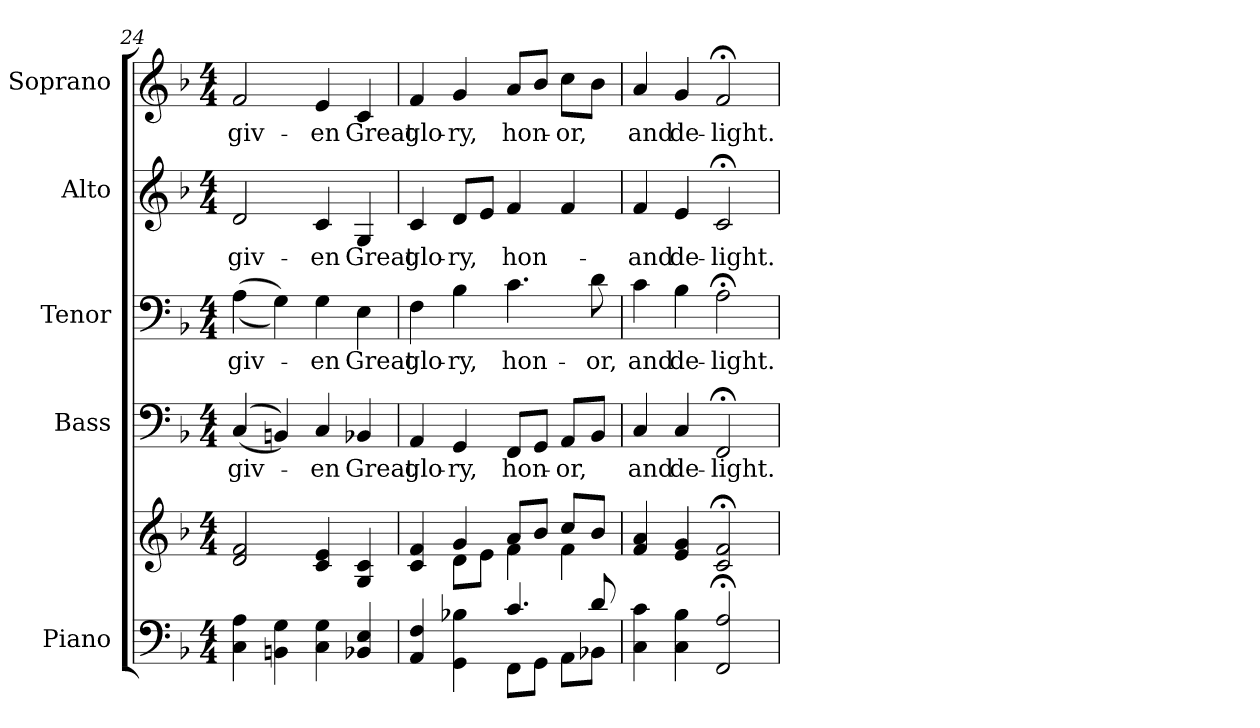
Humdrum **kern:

**kern	**kern	**kern	**text	**kern	**text	**kern	**text	**kern	**text
*part5	*part5	*part4	*part4	*part3	*part3	*part2	*part2	*part1	*part1
*staff6	*staff5	*staff4	*staff4	*staff3	*staff3	*staff2	*staff2	*staff1	*staff1
*I"Piano	*	*I"Bass	*	*I"Tenor	*	*I"Alto	*	*I"Soprano	*
*I'Pno.	*	*I'B.	*	*I'T.	*	*I'A.	*	*I'S.	*
*clefF4	*clefG2	*clefF4	*	*clefF4	*	*clefG2	*	*clefG2	*
*k[b-]	*k[b-]	*k[b-]	*	*k[b-]	*	*k[b-]	*	*k[b-]	*
*F:	*F:	*F:	*	*F:	*	*F:	*	*F:	*
*M4/4	*M4/4	*M4/4	*	*M4/4	*	*M4/4	*	*M4/4	*
=24	=24	=24	=24	=24	=24	=24	=24	=24	=24
!	!	!	!LO:LY:b:color=#000000	!	!	!	!	!	!
!	!	!	!	!	!LO:LY:b:color=#000000	!	!	!	!
!	!	!	!	!	!	!	!LO:LY:b:color=#000000	!	!
!	!	!	!	!	!	!	!	!	!LO:LY:b:color=#000000
4Ci\ 4Ai	2di/ 2fi	((4Ci/	giv-	((4Ai\	giv-	2di/	giv-	2fi/	giv-
4BBni\ 4Gi	.	4BBni/))	.	4Gi\))	.	.	.	.	.
!	!	!	!LO:LY:b:color=#000000	!	!	!	!	!	!
!	!	!	!	!	!LO:LY:b:color=#000000	!	!	!	!
!	!	!	!	!	!	!	!LO:LY:b:color=#000000	!	!
!	!	!	!	!	!	!	!	!	!LO:LY:b:color=#000000
4Ci\ 4Gi	4ci/ 4ei	4Ci/	-en	4Gi\	-en	4ci/	-en	4ei/	-en
!	!	!	!LO:LY:b:color=#000000	!	!	!	!	!	!
!	!	!	!	!	!LO:LY:b:color=#000000	!	!	!	!
!	!	!	!	!	!	!	!LO:LY:b:color=#000000	!	!
!	!	!	!	!	!	!	!	!	!LO:LY:b:color=#000000
4BB-Xi/ 4Ei	4Gi/ 4ci	4BB-Xi/	Great	4Ei\	Great	4Gi/	Great	4ci/	Great
!!LO:PB:g=z
=25	=25	=25	=25	=25	=25	=25	=25	=25	=25
*^	*^	*	*	*	*	*	*	*	*
!	!	!	!	!	!LO:LY:b:color=#000000	!	!	!	!	!	!
!	!	!	!	!	!	!	!LO:LY:b:color=#000000	!	!	!	!
!	!	!	!	!	!	!	!	!	!LO:LY:b:color=#000000	!	!
!	!	!	!	!	!	!	!	!	!	!	!LO:LY:b:color=#000000
4AAi/ 4Fi	2ryy	4ci/ 4fi	4ryy	4AAi/	glo-	4Fi\	glo-	4ci/	glo-	4fi/	glo-
!	!	!	!	!	!LO:LY:b:color=#000000	!	!	!	!	!	!
!	!	!	!	!	!	!	!LO:LY:b:color=#000000	!	!	!	!
!	!	!	!	!	!	!	!	!	!LO:LY:b:color=#000000	!	!
!	!	!	!	!	!	!	!	!	!	!	!LO:LY:b:color=#000000
4GGi\ 4B-Xi	.	4gi/	8di\L	4GGi/	-ry,	4B-i\	-ry,	8di/L	-ry,	4gi/	-ry,
.	.	.	8ei\J	.	.	.	.	8ei/J	.	.	.
!	!	!	!	!	!LO:LY:b:color=#000000	!	!	!	!	!	!
!	!	!	!	!	!	!	!LO:LY:b:color=#000000	!	!	!	!
!	!	!	!	!	!	!	!	!	!LO:LY:b:color=#000000	!	!
!	!	!	!	!	!	!	!	!	!	!	!LO:LY:b:color=#000000
4.ci/	8FFi\L	8ai/L	4fi\	8FFi/L	hon-	4.ci\	hon-	4fi/	hon-	8ai/L	hon-
.	8GGi\J	8b-i/J	.	8GGi/J	.	.	.	.	.	8b-i/J	.
!	!	!	!	!	!LO:LY:b:color=#000000	!	!	!	!	!	!
!	!	!	!	!	!	!	!	!	!	!	!LO:LY:b:color=#000000
.	8AAi\L	8cci/L	4fi\	8AAi/L	-or,	.	.	4fi/	.	8cci\L	-or,
!	!	!	!	!	!	!	!LO:LY:b:color=#000000	!	!	!	!
8di/	8BB-Xi\J	8b-i/J	.	8BB-i/J	.	8di\	-or,	.	.	8b-i\J	.
*v	*v	*	*	*	*	*	*	*	*	*	*
*	*v	*v	*	*	*	*	*	*	*	*
=26	=26	=26	=26	=26	=26	=26	=26	=26	=26
*^	*	*	*	*	*	*	*	*	*
!	!	!	!	!LO:LY:b:color=#000000	!	!	!	!	!	!
*v	*v	*	*	*	*	*	*	*	*	*
*^	*	*	*	*	*	*	*	*	*
!	!	!	!	!	!	!LO:LY:b:color=#000000	!	!	!	!
*v	*v	*	*	*	*	*	*	*	*	*
*^	*	*	*	*	*	*	*	*	*
!	!	!	!	!	!	!	!	!LO:LY:b:color=#000000	!	!
*v	*v	*	*	*	*	*	*	*	*	*
*^	*	*	*	*	*	*	*	*	*
!	!	!	!	!	!	!	!	!	!	!LO:LY:b:color=#000000
*v	*v	*	*	*	*	*	*	*	*	*
4Ci\ 4ci	4fi/ 4ai	4Ci/	and	4ci\	and	4fi/	and	4ai/	and
!	!	!	!LO:LY:b:color=#000000	!	!	!	!	!	!
!	!	!	!	!	!LO:LY:b:color=#000000	!	!	!	!
!	!	!	!	!	!	!	!LO:LY:b:color=#000000	!	!
!	!	!	!	!	!	!	!	!	!LO:LY:b:color=#000000
4Ci\ 4B-i	4ei/ 4gi	4Ci/	de-	4B-i\	de-	4ei/	de-	4gi/	de-
!	!	!	!LO:LY:b:color=#000000	!	!	!	!	!	!
!	!	!	!	!	!LO:LY:b:color=#000000	!	!	!	!
!	!	!	!	!	!	!	!LO:LY:b:color=#000000	!	!
!	!	!	!	!	!	!	!	!	!LO:LY:b:color=#000000
2FFi/; 2Ai;	2ci/; 2fi;	2FF;i/	-light.	2A;i\	-light.	2c;i/	-light.	2f;i/	-light.
=	=	=	=	=	=	=	=	=	=
*-	*-	*-	*-	*-	*-	*-	*-	*-	*-
